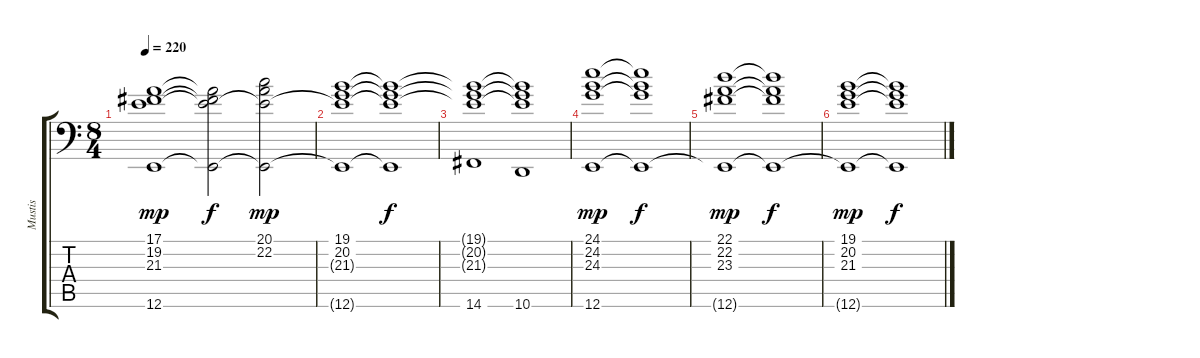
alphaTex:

\track ("Mustis" "Mustis") {instrument stringensemble1}
\staff {score tabs}
\tuning (E3 B2 G2 D2 A1 E1) {hide}
\ts (8 4)
\tempo 220
\clef f4
\ks c
(17.1 19.2 21.3{t} 12.6{t}).1{dy mp} (17.1{t} 19.2{t} 21.3{t} 12.6{t}).2{dy f} (20.1 22.2 21.3{t} 12.6{t}).2{dy mp} |
(19.1 20.2 21.3{t} 12.6{t}).1 (19.1{t} 20.2{t} 21.3{t} 12.6{t}).1{dy f} |
(19.1{t} 20.2{t} 21.3{t} 14.6).1 (19.1{t} 20.2{t} 21.3{t} 10.6).1 |
(24.1 24.2 24.3 12.6).1{dy mp} (24.1{t} 24.2{t} 24.3{t} 12.6{t}).1{dy f} |
(22.1 22.2 23.3 12.6{t}).1{dy mp} (22.1{t} 22.2{t} 23.3{t} 12.6{t}).1{dy f} |
(19.1 20.2 21.3 12.6{t}).1{dy mp} (19.1{t} 20.2{t} 21.3{t} 12.6{t}).1{dy f}
